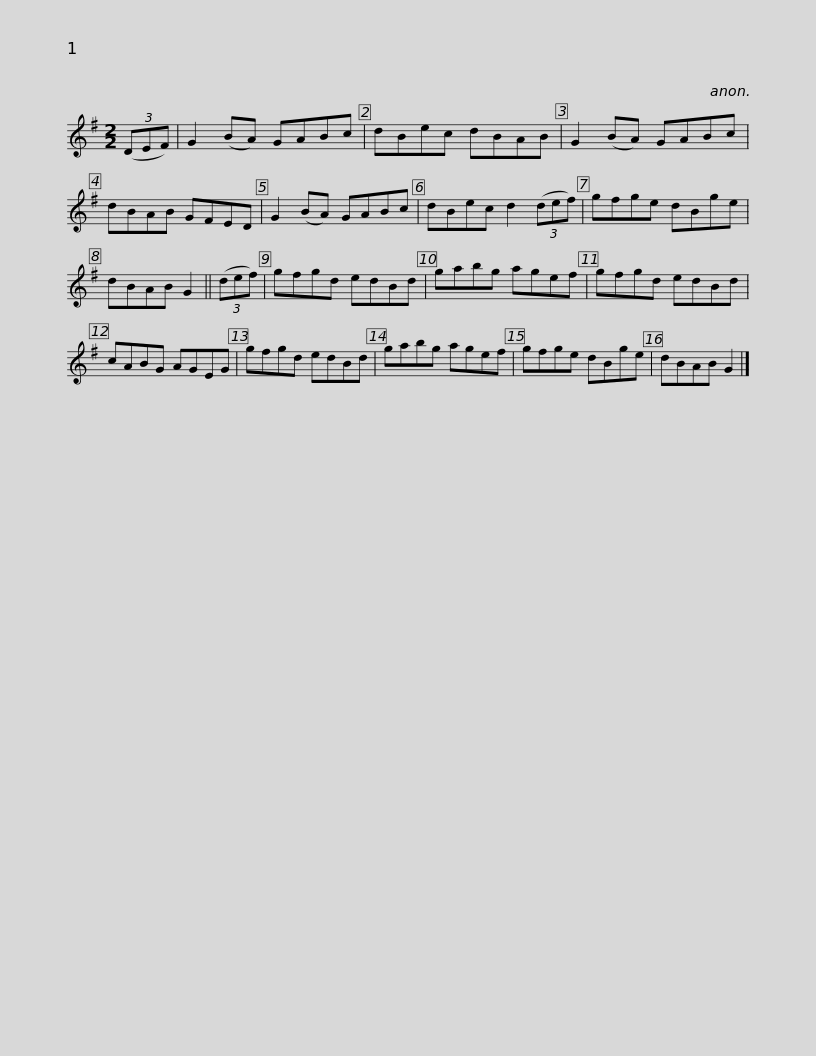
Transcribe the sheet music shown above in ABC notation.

X:1
L:1/8
M:2/2
I:linebreak $
K:G
V:1 treble
V:1
 (3(DEF) | G2 (BA) GABc | dBec dBAB | G2 (BA) GABc | dBAB GFED | %5
 G2 (BA) GABc |$ dBec d2 (3(def) | gfge dBge | dBAB G2 || (3(def) | %10
 gfgd edBd | gabg agef |$ gfgd edBd | cABG AGEG | gfgd edBd | %15
 gabg agef | gfge dBge | dBAB G2 |] %18
